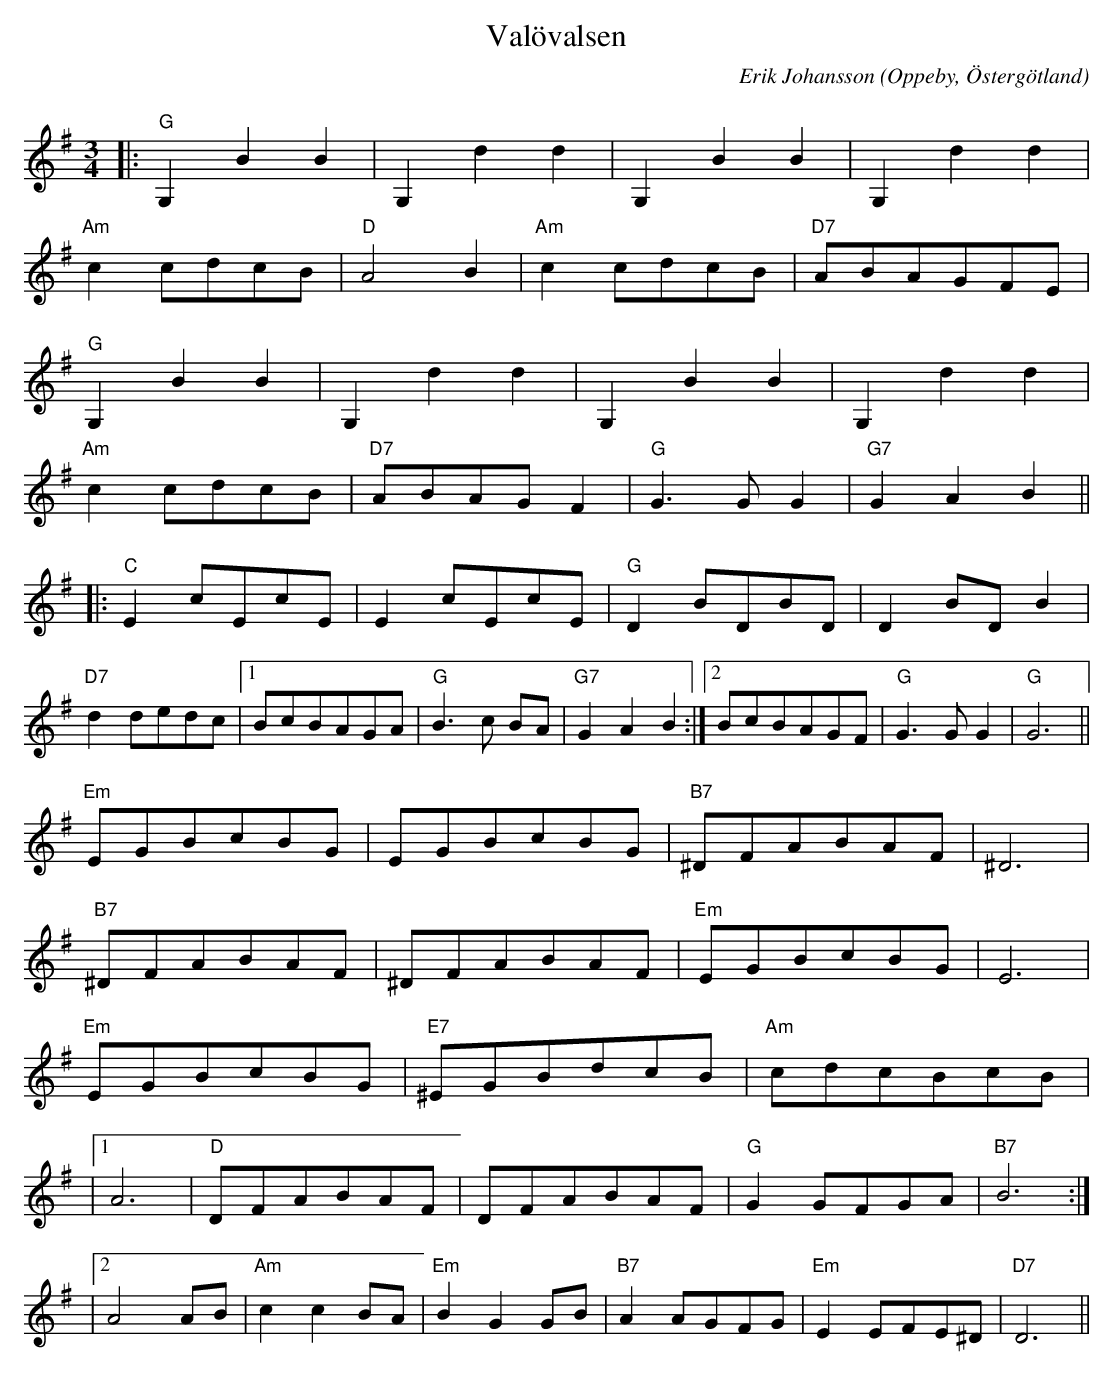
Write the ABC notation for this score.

X:1
T:Valövalsen
C:Erik Johansson
O:Oppeby, Östergötland
Q:140
M:3/4
L:1/8
K:G
|:"G"G,2B2B2|G,2d2d2 |G,2B2B2|G,2d2d2 |
"Am" c2 cdcB| "D" A4 B2 | "Am" c2 cdcB |"D7" ABAGFE |
"G"G,2B2B2|G,2d2d2 |G,2B2B2|G,2d2d2 |
"Am" c2 cdcB| "D7" ABAGF2 | "G" G3 G G2 |"G7" G2A2B2 ||
|:"C"E2 cEcE |E2 cEcE|"G" D2 BDBD |D2 BD B2 |
"D7"d2 dedc|1 BcBAGA|"G"B3 c BA|"G7" G2A2B2:|2 BcBAGF|"G" G3 G G2| "G" G6 ||
"Em" EGBcBG |EGBcBG |"B7"^DFABAF |^D6 |
"B7"^DFABAF |^DFABAF |"Em" EGBcBG |E6 |
"Em" EGBcBG |"E7"^EGBdcB |"Am"cdcBcB |
|1 A6 |"D" DFABAF |DFABAF | "G" G2 GFGA |"B7" B6 :|
|2 A4 AB |"Am" c2 c2 BA |"Em" B2 G2 GB | "B7" A2 AGFG |"Em" E2 EFE^D |"D7" D6 ||
